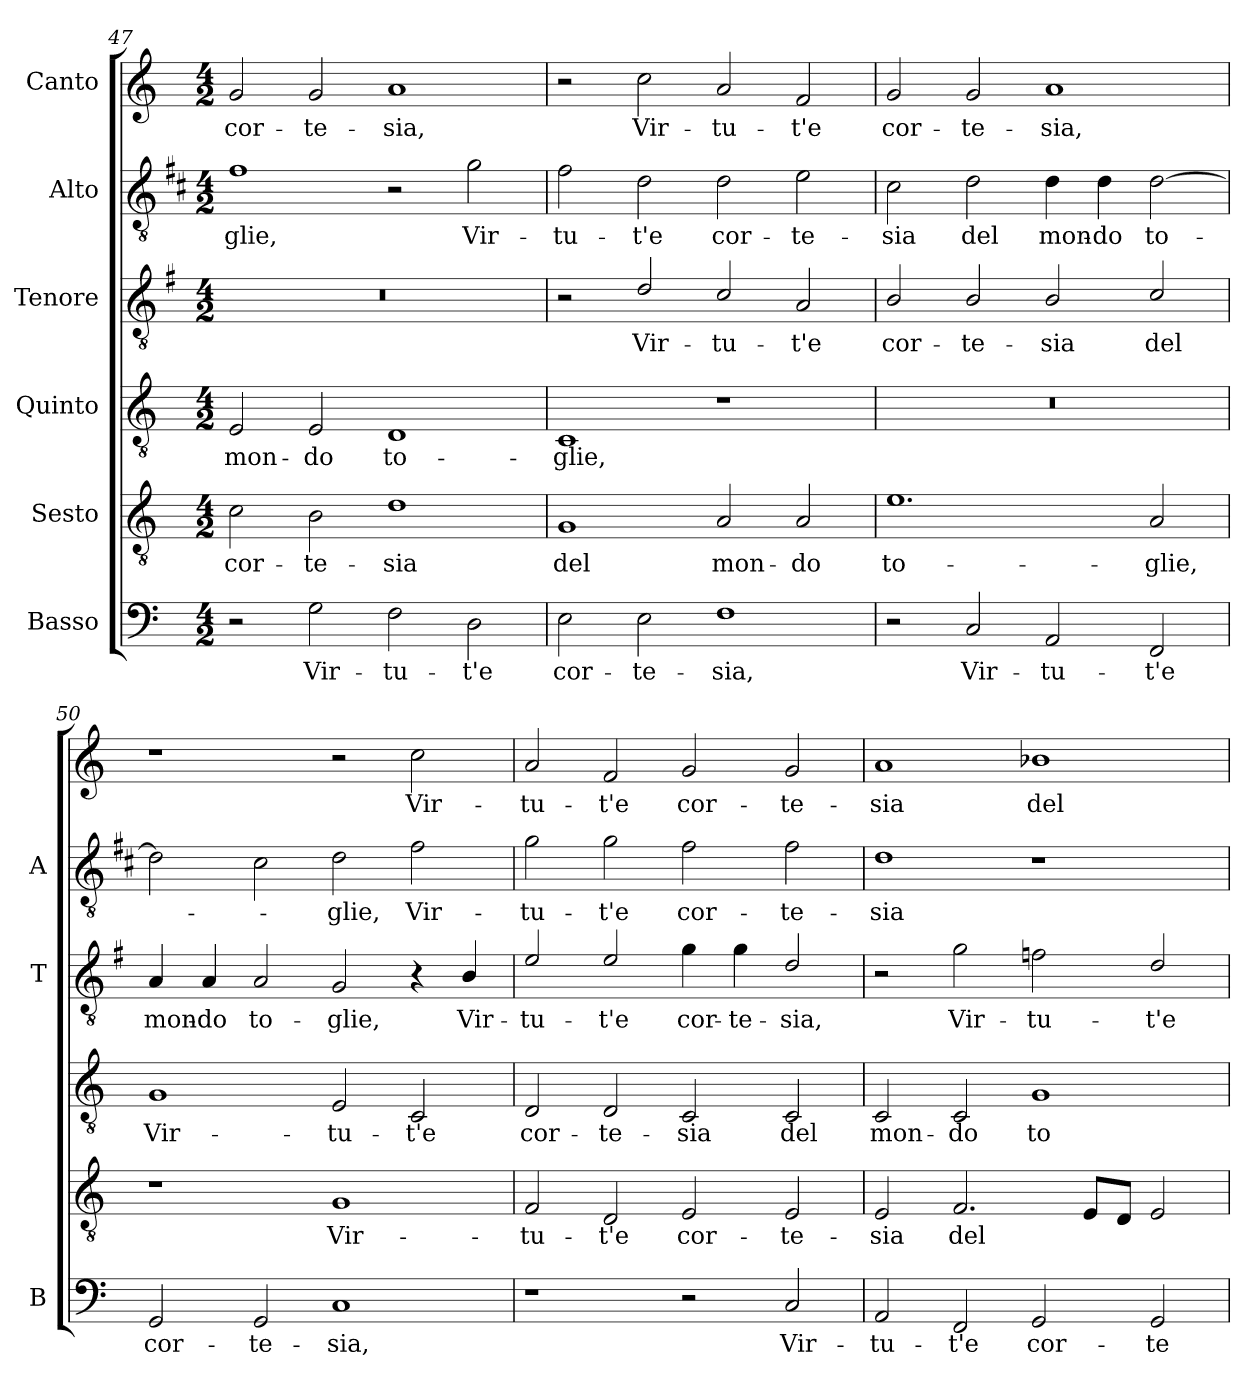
**kern	**text	**kern	**text	**kern	**text	**kern	**text	**kern	**text	**kern	**text
*part6	*part6	*part5	*part5	*part4	*part4	*part3	*part3	*part2	*part2	*part1	*part1
*staff6	*staff6	*staff5	*staff5	*staff4	*staff4	*staff3	*staff3	*staff2	*staff2	*staff1	*staff1
*I"Basso	*	*I"Sesto	*	*I"Quinto	*	*I"Tenore	*	*I"Alto	*	*I"Canto	*
*I'B	*	*	*	*	*	*I'T	*	*I'A	*	*	*
!!LO:LB:g=z
*clefF4	*	*clefGv2	*	*clefGv2	*	*clefGv2	*	*clefGv2	*	*clefG2	*
*	*	*	*	*	*	*ITrd4c7	*	*ITrd1c2	*	*	*
*k[]	*	*k[]	*	*k[]	*	*k[]	*	*k[]	*	*k[]	*
*C:	*	*C:	*	*C:	*	*C:	*	*C:	*	*C:	*
*M4/2	*	*M4/2	*	*M4/2	*	*M4/2	*	*M4/2	*	*M4/2	*
=47	=47	=47	=47	=47	=47	=47	=47	=47	=47	=47	=47
!	!	!	!LO:LY:b	!	!LO:LY:b	!	!	!	!LO:LY:b	!	!LO:LY:b
2r	.	2c\	cor-	2E/	mon-	0r	.	1e	-glie,	2g/	cor-
!	!LO:LY:b	!	!LO:LY:b	!	!LO:LY:b	!	!	!	!	!	!LO:LY:b
2G\	Vir-	2B\	-te-	2E/	-do	.	.	.	.	2g/	-te-
!	!LO:LY:b	!	!LO:LY:b	!	!LO:LY:b	!	!	!	!	!	!LO:LY:b
2F\	-tu-	1d	-sia	1D	to-	.	.	2r	.	1a	-sia,
!	!LO:LY:b	!	!	!	!	!	!	!	!LO:LY:b	!	!
2D\	-t'e	.	.	.	.	.	.	2f\	Vir-	.	.
=48	=48	=48	=48	=48	=48	=48	=48	=48	=48	=48	=48
!	!LO:LY:b	!	!LO:LY:b	!	!LO:LY:b	!	!	!	!LO:LY:b	!	!
2E\	cor-	1G	del	1C	-glie,	2r	.	2e\	-tu-	2r	.
!	!LO:LY:b	!	!	!	!	!	!LO:LY:b	!	!LO:LY:b	!	!LO:LY:b
2E\	-te-	.	.	.	.	2G/	Vir-	2c\	-t'e	2cc\	Vir-
!	!LO:LY:b	!	!LO:LY:b	!	!	!	!LO:LY:b	!	!LO:LY:b	!	!LO:LY:b
1F	-sia,	2A/	mon-	1r	.	2F/	-tu-	2c\	cor-	2a/	-tu-
!	!	!	!LO:LY:b	!	!	!	!LO:LY:b	!	!LO:LY:b	!	!LO:LY:b
.	.	2A/	-do	.	.	2D/	-t'e	2d\	-te-	2f/	-t'e
=49	=49	=49	=49	=49	=49	=49	=49	=49	=49	=49	=49
!	!	!	!LO:LY:b	!	!	!	!LO:LY:b	!	!LO:LY:b	!	!LO:LY:b
2r	.	1.e	to-	0r	.	2E/	cor-	2B\	-sia	2g/	cor-
!	!LO:LY:b	!	!	!	!	!	!LO:LY:b	!	!LO:LY:b	!	!LO:LY:b
2C/	Vir-	.	.	.	.	2E/	-te-	2c\	del	2g/	-te-
!	!LO:LY:b	!	!	!	!	!	!LO:LY:b	!	!LO:LY:b	!	!LO:LY:b
2AA/	-tu-	.	.	.	.	2E/	-sia	4c\	mon-	1a	-sia,
!	!	!	!	!	!	!	!	!	!LO:LY:b	!	!
.	.	.	.	.	.	.	.	4c\	-do	.	.
!	!LO:LY:b	!	!LO:LY:b	!	!	!	!LO:LY:b	!	!LO:LY:b	!	!
2FF/	-t'e	2A/	-glie,	.	.	2F/	del	[2c\	to-	.	.
=50	=50	=50	=50	=50	=50	=50	=50	=50	=50	=50	=50
!	!LO:LY:b	!	!	!	!LO:LY:b	!	!LO:LY:b	!	!	!	!
2GG/	cor-	1r	.	1G	Vir-	4D/	mon-	2c\]	.	1r	.
!	!	!	!	!	!	!	!LO:LY:b	!	!	!	!
.	.	.	.	.	.	4D/	-do	.	.	.	.
!	!LO:LY:b	!	!	!	!	!	!LO:LY:b	!	!	!	!
2GG/	-te-	.	.	.	.	2D/	to-	2B\	.	.	.
!	!LO:LY:b	!	!LO:LY:b	!	!LO:LY:b	!	!LO:LY:b	!	!LO:LY:b	!	!
1C	-sia,	1G	Vir-	2E/	-tu-	2C/	-glie,	2c\	-glie,	2r	.
!	!	!	!	!	!LO:LY:b	!	!	!	!LO:LY:b	!	!LO:LY:b
.	.	.	.	2C/	-t'e	4r	.	2e\	Vir-	2cc\	Vir-
!	!	!	!	!	!	!	!LO:LY:b	!	!	!	!
.	.	.	.	.	.	4E/	Vir-	.	.	.	.
=51	=51	=51	=51	=51	=51	=51	=51	=51	=51	=51	=51
!	!	!	!LO:LY:b	!	!LO:LY:b	!	!LO:LY:b	!	!LO:LY:b	!	!LO:LY:b
1r	.	2F/	-tu-	2D/	cor-	2A/	-tu-	2f\	-tu-	2a/	-tu-
!	!	!	!LO:LY:b	!	!LO:LY:b	!	!LO:LY:b	!	!LO:LY:b	!	!LO:LY:b
.	.	2D/	-t'e	2D/	-te-	2A/	-t'e	2f\	-t'e	2f/	-t'e
!	!	!	!LO:LY:b	!	!LO:LY:b	!	!LO:LY:b	!	!LO:LY:b	!	!LO:LY:b
2r	.	2E/	cor-	2C/	-sia	4c\	cor-	2e\	cor-	2g/	cor-
!	!	!	!	!	!	!	!LO:LY:b	!	!	!	!
.	.	.	.	.	.	4c\	-te-	.	.	.	.
!	!LO:LY:b	!	!LO:LY:b	!	!LO:LY:b	!	!LO:LY:b	!	!LO:LY:b	!	!LO:LY:b
2C/	Vir-	2E/	-te-	2C/	del	2G/	-sia,	2e\	-te-	2g/	-te-
!!LO:LB:g=z
=52	=52	=52	=52	=52	=52	=52	=52	=52	=52	=52	=52
!	!LO:LY:b	!	!LO:LY:b	!	!LO:LY:b	!	!	!	!LO:LY:b	!	!LO:LY:b
2AA/	-tu-	2E/	-sia	2C/	mon-	2r	.	1c	-sia	1a	-sia
!	!LO:LY:b	!	!LO:LY:b	!	!LO:LY:b	!	!LO:LY:b	!	!	!	!
2FF/	-t'e	2.F/	del	2C/	-do	2c\	Vir-	.	.	.	.
!	!LO:LY:b	!	!	!	!LO:LY:b	!	!LO:LY:b	!	!	!	!LO:LY:b
2GG/	cor-	.	.	1G	to-	2B-X\	-tu-	1r	.	1b-X	del
.	.	8E/L	.	.	.	.	.	.	.	.	.
.	.	8D/J	.	.	.	.	.	.	.	.	.
!	!LO:LY:b	!	!	!	!	!	!LO:LY:b	!	!	!	!
2GG/	-te-	2E/	.	.	.	2G/	-t'e	.	.	.	.
=	=	=	=	=	=	=	=	=	=	=	=
*-	*-	*-	*-	*-	*-	*-	*-	*-	*-	*-	*-
